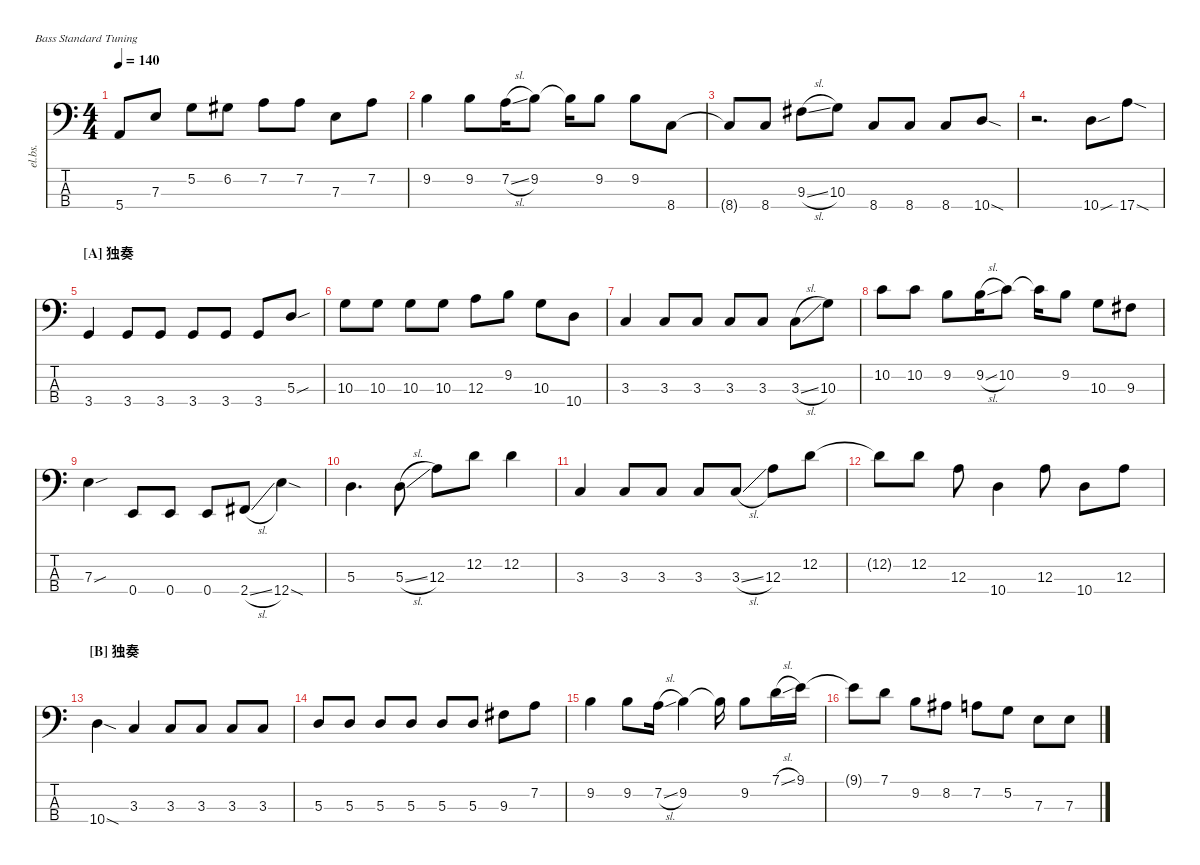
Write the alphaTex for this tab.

\defaultSystemsLayout 4
\hideDynamics
\bracketExtendMode nobrackets
\otherSystemsTrackNameOrientation horizontal
\track ("Electric Bass" "el.bs.") {instrument electricbassfinger}
\staff {score tabs}
\tuning (G2 D2 A1 E1)
\ts (4 4)
\tempo 140
\clef f4
\ks c
5.4{t}.8{dy mf beam Up} 7.3.8{beam Up} 5.2.8{beam Down} 6.2{acc #}.8{beam Down} 7.2.8{beam Down} 7.2.8{beam Down} 7.3.8{beam Down} 7.2.8{beam Down} |
9.2.4{beam Down} 9.2.8{beam Down} 7.2{sl}.16{beam Down} 9.2.8{beam Down} 9.2{t}.16{beam Down} 9.2.8{beam Down} 9.2.8{beam Down} 8.4.8{beam Down} |
8.4{t}.8{beam Up} 8.4.8{beam Up} 9.3{sl acc #}.8{beam Down} 10.3.8{beam Down} 8.4.8{beam Up} 8.4.8{beam Up} 8.4.8{beam Up} 10.4{sod}.8{beam Up} |
r.2{d beam Down} 10.4{sou}.8{beam Down} 17.4{sod}.8{beam Down} |
\section ("A" "独奏")
3.4.4{beam Up} 3.4.8{beam Up} 3.4.8{beam Up} 3.4.8{beam Up} 3.4.8{beam Up} 3.4.8{beam Up} 5.3{sou}.8{beam Up} |
10.3.8{beam Down} 10.3.8{beam Down} 10.3.8{beam Down} 10.3.8{beam Down} 12.3.8{beam Down} 9.2.8{beam Down} 10.3.8{beam Down} 10.4.8{beam Down} |
3.3.4{beam Up} 3.3.8{beam Up} 3.3.8{beam Up} 3.3.8{beam Up} 3.3.8{beam Up} 3.3{sl}.8{beam Down} 10.3.8{beam Down} |
10.2.8{beam Down} 10.2.8{beam Down} 9.2.8{beam Down} 9.2{sl}.16{beam Down} 10.2.8{beam Down} 10.2{t}.16{beam Down} 9.2.8{beam Down} 10.3.8{beam Down} 9.3{acc #}.8{beam Down} |
7.3{sou}.4{beam Down} 0.4.8{beam Up} 0.4.8{beam Up} 0.4.8{beam Up} 2.4{sl acc #}.8{beam Up} 12.4{sod}.4{beam Down} |
5.3.4{d beam Down} 5.3{sl}.8{beam Down} 12.3.8{beam Down} 12.2.8{beam Down} 12.2.4{beam Down} |
3.3.4{beam Up} 3.3.8{beam Up} 3.3.8{beam Up} 3.3.8{beam Up} 3.3{sl}.8{beam Up} 12.3.8{beam Down} 12.2.8{beam Down} |
12.2{t}.8{beam Down} 12.2.8{beam Down} 12.3.8{beam Down} 10.4.4{beam Down} 12.3.8{beam Down} 10.4.8{beam Down} 12.3.8{beam Down} |
\section ("B" "独奏")
10.4{sod}.4{beam Down} 3.3.4{beam Up} 3.3.8{beam Up} 3.3.8{beam Up} 3.3.8{beam Up} 3.3.8{beam Up} |
5.3.8{beam Up} 5.3.8{beam Up} 5.3.8{beam Up} 5.3.8{beam Up} 5.3.8{beam Up} 5.3.8{beam Up} 9.3{acc #}.8{beam Down} 7.2.8{beam Down} |
9.2.4{beam Down} 9.2.8{beam Down} 7.2{sl}.16{beam Down} 9.2.4{beam Down} 9.2{t}.16{beam Down} 9.2.8{beam Down} 7.1{sl}.16{beam Down} 9.1.16{beam Down} |
9.1{t}.8{beam Down} 7.1.8{beam Down} 9.2.8{beam Down} 8.2{acc #}.8{beam Down} 7.2.8{beam Down} 5.2.8{beam Down} 7.3.8{beam Down} 7.3.8{beam Down}
